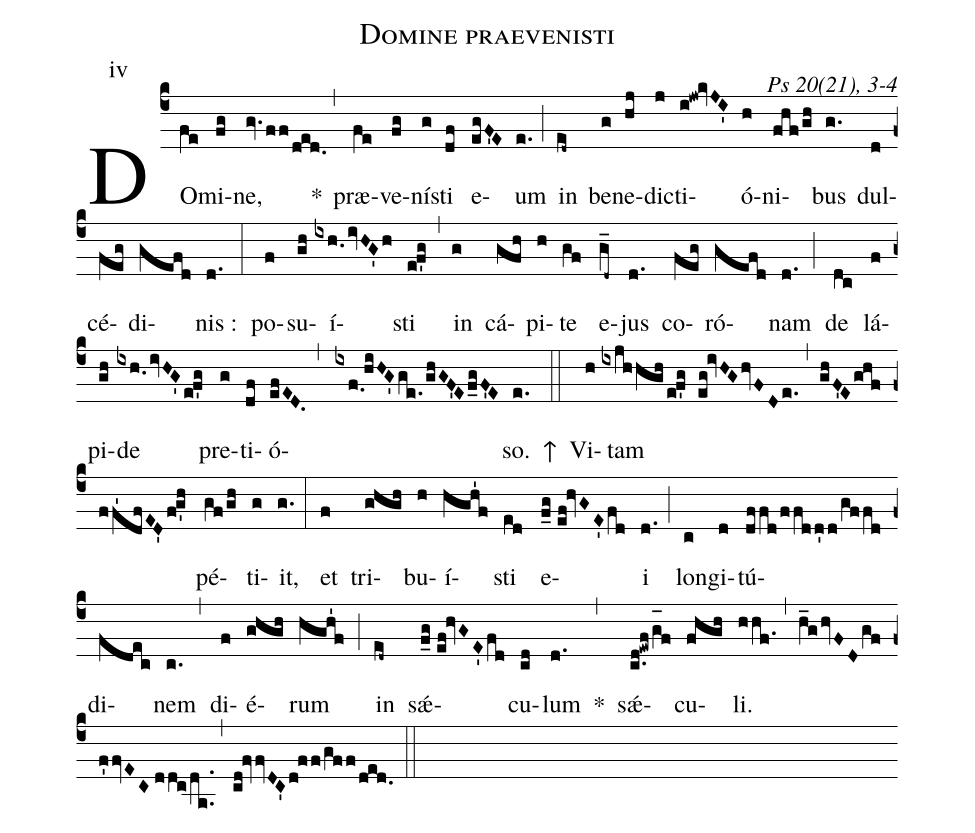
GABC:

name:Domine praevenisti;
commentary: Ps 20(21), 3-4;
mode:iv;
%%
(c4) DO(fe)mi(fg)ne,(gv.ff/ded.) *(,) præ(fe)ve(fg)ní(g)sti(df) e(egF'E)um(e.) (;) in(ed~) be(g)ne(hj)di(j)cti(i!jw!kvJI')ó(h)ni(fhf/gh)bus(g.) dul(d)cé(feg)di(gefd)nis~:(d.) (:) po(f)su(gh)í(ixh.0ivHG'h)sti(e!f'g) (,) in(g) cá(gfh)pi(h)te(gf) e(g_d~)jus(d.) co(feg)ró(gefd)nam(d.) (;) de(dc) lá(f)pi(gh)de(ixh.0ivHG'e!f'g) pre(g)ti(df)ó(efED.,ixf.0!hiHG'ge./ghGF'Ef_gF'E)so.(e.) ↑(::) Vi(h)tam(ixjhhgh/e!f'g eg!ivHGhvFDe.) (,) (ghF'Eghfff'1dfED'f!g'h) pé(gf/gh)ti(g)it,(g.) (:) et(f) tri(ghgh)bu(h)í(hgh'1f)sti(ed) e(f_g//ef!hvGE'fd)i(d.) (;) lon(c)gi(d)tú(dffd/ffdd'd/gffd)di(fdec)nem(c.) (,) di(f)é(ghgh)rum(hgh'1f) (;) in(ed~) sǽ(f_g//ef!hvGE'fd)cu(cd)lum(d.) *(,) sǽ(c.d!ewf/g_[oh:h]f)cu(fhgh)li.(hhf.) (,) (h_ghvFDgff'fvEC//ddc/da..) (,) (cd!fvvDC'd!ff/gff/ded.) (::)
